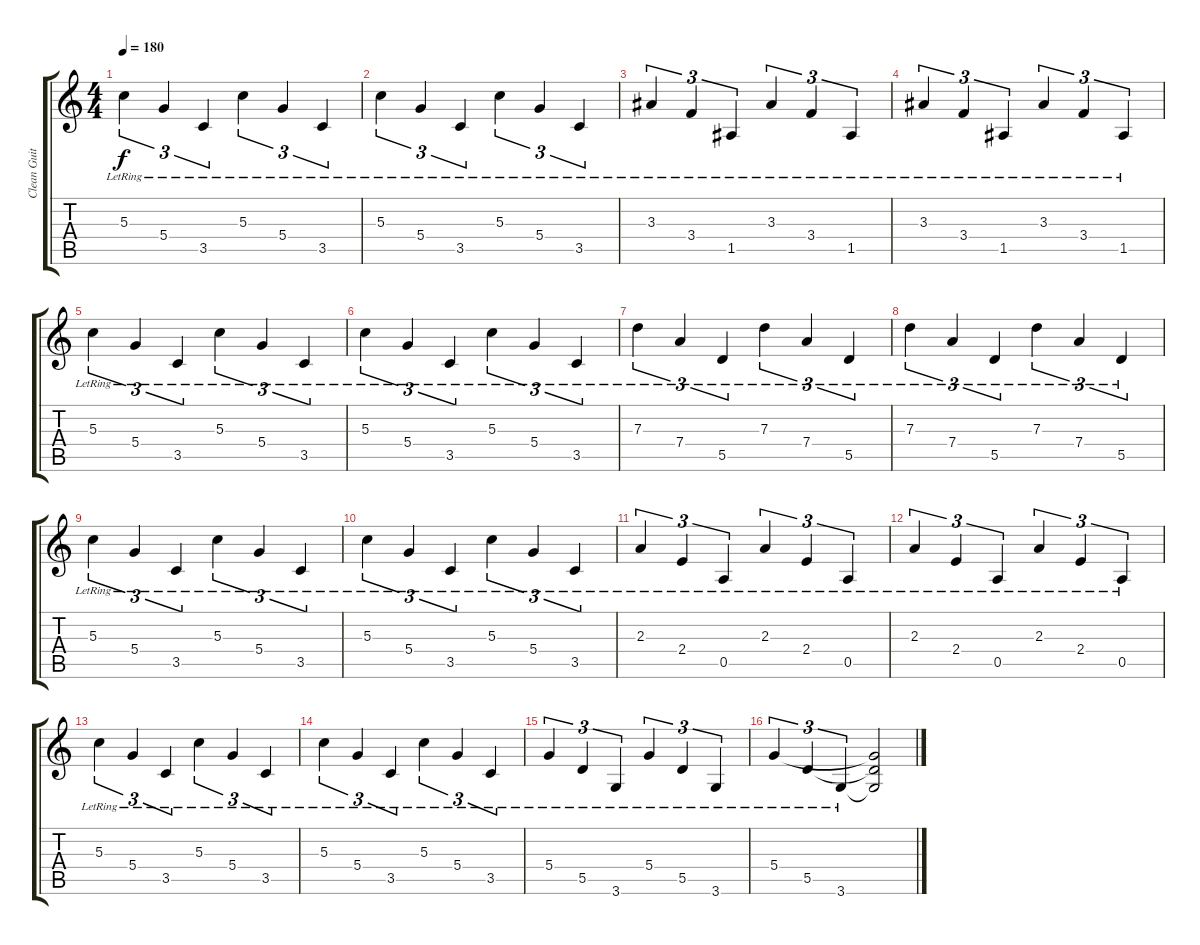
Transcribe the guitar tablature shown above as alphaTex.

\track ("Clean Guitar" "Clean Guit") {instrument electricguitarjazz}
\staff {score tabs}
\tuning (E4 B3 G3 D3 A2 E2) {hide}
\ts (4 4)
\tempo 180
\clef g2
\ks c
5.3{lr}.4{tu (3 2) dy f} 5.4{lr}.4{tu (3 2)} 3.5{lr}.4{tu (3 2)} 5.3{lr}.4{tu (3 2)} 5.4{lr}.4{tu (3 2)} 3.5{lr}.4{tu (3 2)} |
5.3{lr}.4{tu (3 2)} 5.4{lr}.4{tu (3 2)} 3.5{lr}.4{tu (3 2)} 5.3{lr}.4{tu (3 2)} 5.4{lr}.4{tu (3 2)} 3.5{lr}.4{tu (3 2)} |
3.3{lr}.4{tu (3 2)} 3.4{lr}.4{tu (3 2)} 1.5{lr}.4{tu (3 2)} 3.3{lr}.4{tu (3 2)} 3.4{lr}.4{tu (3 2)} 1.5{lr}.4{tu (3 2)} |
3.3{lr}.4{tu (3 2)} 3.4{lr}.4{tu (3 2)} 1.5{lr}.4{tu (3 2)} 3.3{lr}.4{tu (3 2)} 3.4{lr}.4{tu (3 2)} 1.5{lr}.4{tu (3 2)} |
5.3{lr}.4{tu (3 2)} 5.4{lr}.4{tu (3 2)} 3.5{lr}.4{tu (3 2)} 5.3{lr}.4{tu (3 2)} 5.4{lr}.4{tu (3 2)} 3.5{lr}.4{tu (3 2)} |
5.3{lr}.4{tu (3 2)} 5.4{lr}.4{tu (3 2)} 3.5{lr}.4{tu (3 2)} 5.3{lr}.4{tu (3 2)} 5.4{lr}.4{tu (3 2)} 3.5{lr}.4{tu (3 2)} |
7.3{lr}.4{tu (3 2)} 7.4{lr}.4{tu (3 2)} 5.5{lr}.4{tu (3 2)} 7.3{lr}.4{tu (3 2)} 7.4{lr}.4{tu (3 2)} 5.5{lr}.4{tu (3 2)} |
7.3{lr}.4{tu (3 2)} 7.4{lr}.4{tu (3 2)} 5.5{lr}.4{tu (3 2)} 7.3{lr}.4{tu (3 2)} 7.4{lr}.4{tu (3 2)} 5.5{lr}.4{tu (3 2)} |
5.3{lr}.4{tu (3 2)} 5.4{lr}.4{tu (3 2)} 3.5{lr}.4{tu (3 2)} 5.3{lr}.4{tu (3 2)} 5.4{lr}.4{tu (3 2)} 3.5{lr}.4{tu (3 2)} |
5.3{lr}.4{tu (3 2)} 5.4{lr}.4{tu (3 2)} 3.5{lr}.4{tu (3 2)} 5.3{lr}.4{tu (3 2)} 5.4{lr}.4{tu (3 2)} 3.5{lr}.4{tu (3 2)} |
2.3{lr}.4{tu (3 2)} 2.4{lr}.4{tu (3 2)} 0.5{lr}.4{tu (3 2)} 2.3{lr}.4{tu (3 2)} 2.4{lr}.4{tu (3 2)} 0.5{lr}.4{tu (3 2)} |
2.3{lr}.4{tu (3 2)} 2.4{lr}.4{tu (3 2)} 0.5{lr}.4{tu (3 2)} 2.3{lr}.4{tu (3 2)} 2.4{lr}.4{tu (3 2)} 0.5{lr}.4{tu (3 2)} |
5.3{lr}.4{tu (3 2)} 5.4{lr}.4{tu (3 2)} 3.5{lr}.4{tu (3 2)} 5.3{lr}.4{tu (3 2)} 5.4{lr}.4{tu (3 2)} 3.5{lr}.4{tu (3 2)} |
5.3{lr}.4{tu (3 2)} 5.4{lr}.4{tu (3 2)} 3.5{lr}.4{tu (3 2)} 5.3{lr}.4{tu (3 2)} 5.4{lr}.4{tu (3 2)} 3.5{lr}.4{tu (3 2)} |
5.4{lr}.4{tu (3 2)} 5.5{lr}.4{tu (3 2)} 3.6{lr}.4{tu (3 2)} 5.4{lr}.4{tu (3 2)} 5.5{lr}.4{tu (3 2)} 3.6{lr}.4{tu (3 2)} |
5.4{lr}.4{tu (3 2)} 5.5{lr}.4{tu (3 2)} 3.6{lr}.4{tu (3 2)} (5.4{t} 5.5{t} 3.6{t}).2
